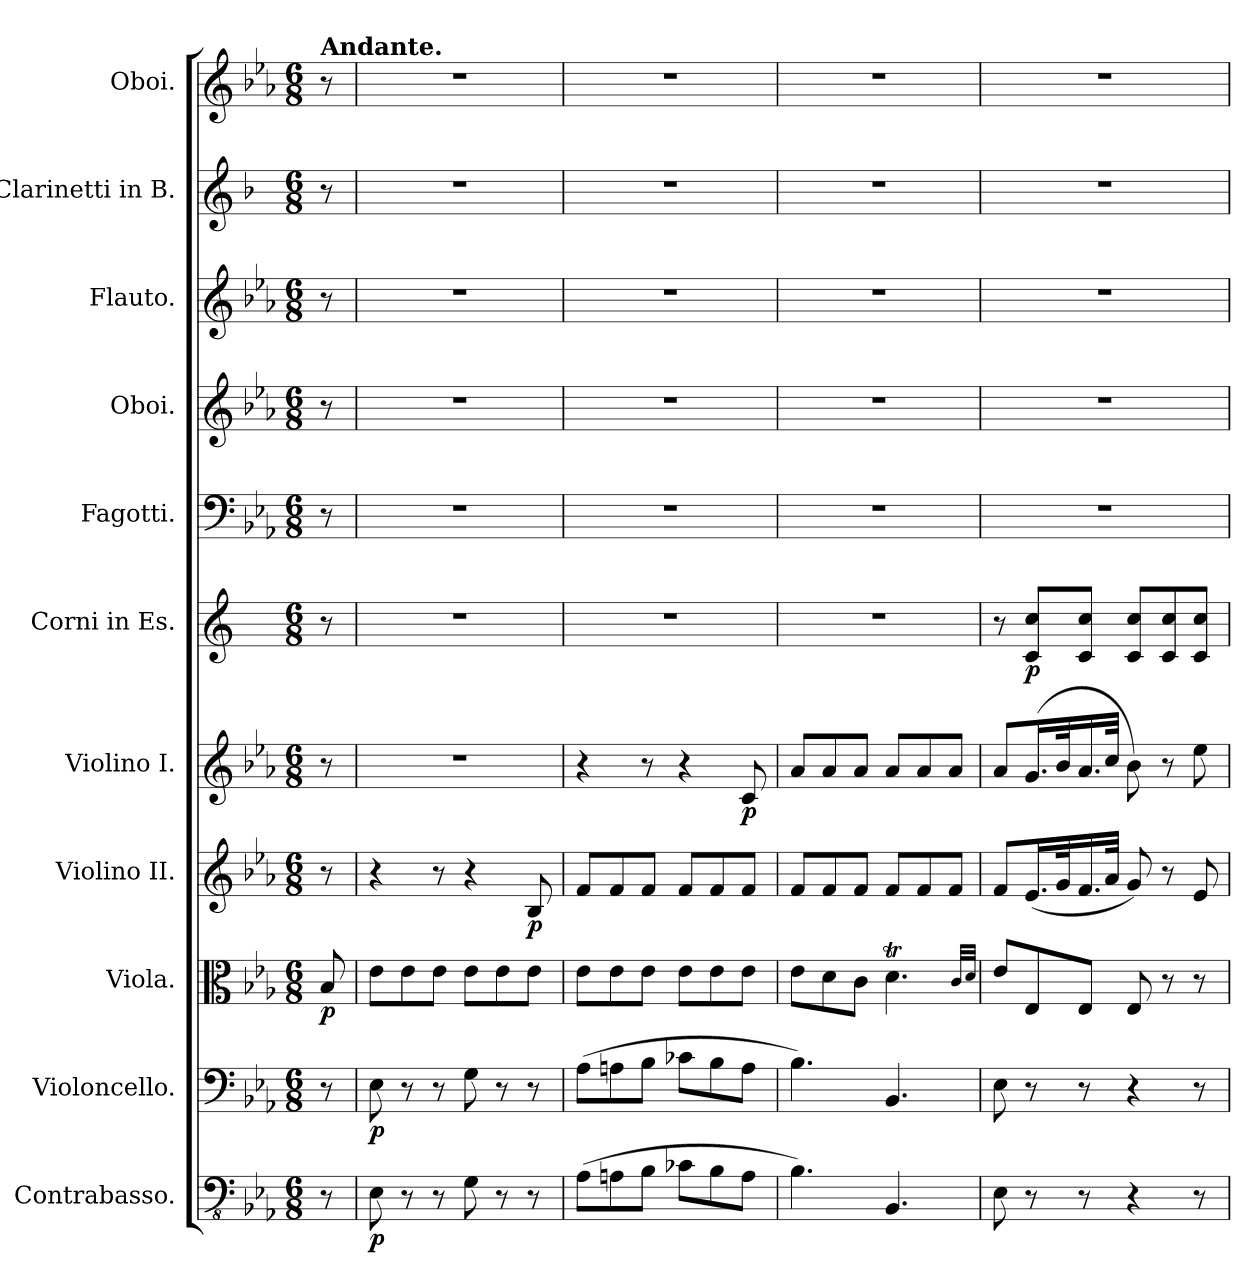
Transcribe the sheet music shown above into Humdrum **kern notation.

**kern	**dynam	**kern	**dynam	**kern	**dynam	**kern	**dynam	**kern	**dynam	**kern	**dynam	**kern	**kern	**kern	**kern	**kern
*part11	*part11	*part10	*part10	*part9	*part9	*part8	*part8	*part7	*part7	*part6	*part6	*part5	*part4	*part3	*part2	*part1
*staff11	*staff11	*staff10	*staff10	*staff9	*staff9	*staff8	*staff8	*staff7	*staff7	*staff6	*staff6	*staff5	*staff4	*staff3	*staff2	*staff1
*I"Contrabasso.	*	*I"Violoncello.	*	*I"Viola.	*	*I"Violino II.	*	*I"Violino I.	*	*I"Corni in Es.	*	*I"Fagotti.	*I"Oboi.	*I"Flauto.	*I"Clarinetti in B.	*I"Oboi.
*	*	*	*	*	*	*	*	*	*	*	*	*	*I'Ob	*I'Fl	*I'Cl	*I'Ob
*clefFv4	*	*clefF4	*	*clefC3	*	*clefG2	*	*clefG2	*	*clefG2	*	*clefF4	*clefG2	*clefG2	*clefG2	*clefG2
*	*	*	*	*	*	*	*	*	*	*ITrd5c9	*	*	*	*	*ITrd1c2	*
*k[b-e-a-]	*	*k[b-e-a-]	*	*k[b-e-a-]	*	*k[b-e-a-]	*	*k[b-e-a-]	*	*k[b-e-a-]	*	*k[b-e-a-]	*k[b-e-a-]	*k[b-e-a-]	*k[b-e-a-]	*k[b-e-a-]
*M6/8	*	*M6/8	*	*M6/8	*	*M6/8	*	*M6/8	*	*M6/8	*	*M6/8	*M6/8	*M6/8	*M6/8	*M6/8
=1	=1	=1	=1	=1	=1	=1	=1	=1	=1	=1	=1	=1	=1	=1	=1	=1
!	!	!	!	!	!	!	!	!	!	!	!	!	!	!	!	!LO:TX:a:B:t=Andante.
!	!	!	!	!	!LO:DY:b	!	!	!	!	!	!	!	!	!	!	!
8r	.	8r	.	8B-/	p	8r	.	8r	.	8r	.	8r	8r	8r	8r	8r
=2	=2	=2	=2	=2	=2	=2	=2	=2	=2	=2	=2	=2	=2	=2	=2	=2
!	!LO:DY:b	!	!LO:DY:b	!	!	!	!	!	!	!	!	!	!	!	!	!
8EE-\	p	8E-\	p	8e-\L	.	4r	.	2.r	.	2.r	.	2.r	2.r	2.r	2.r	2.r
8r	.	8r	.	8e-\	.	.	.	.	.	.	.	.	.	.	.	.
8r	.	8r	.	8e-\J	.	8r	.	.	.	.	.	.	.	.	.	.
8GG\	.	8G\	.	8e-\L	.	4r	.	.	.	.	.	.	.	.	.	.
8r	.	8r	.	8e-\	.	.	.	.	.	.	.	.	.	.	.	.
!	!	!	!	!	!	!	!LO:DY:b	!	!	!	!	!	!	!	!	!
8r	.	8r	.	8e-\J	.	8B-/	p	.	.	.	.	.	.	.	.	.
=3	=3	=3	=3	=3	=3	=3	=3	=3	=3	=3	=3	=3	=3	=3	=3	=3
(>8AA-\L	.	(>8A-\L	.	8e-\L	.	8f/L	.	4r	.	2.r	.	2.r	2.r	2.r	2.r	2.r
8AAn\	.	8An\	.	8e-\	.	8f/	.	.	.	.	.	.	.	.	.	.
8BB-\J	.	8B-\J	.	8e-\J	.	8f/J	.	8r	.	.	.	.	.	.	.	.
8C-X\L	.	8c-X\L	.	8e-\L	.	8f/L	.	4r	.	.	.	.	.	.	.	.
8BB-\	.	8B-\	.	8e-\	.	8f/	.	.	.	.	.	.	.	.	.	.
!	!	!	!	!	!	!	!	!	!LO:DY:b	!	!	!	!	!	!	!
8AA\J	.	8A\J	.	8e-\J	.	8f/J	.	8c/	p	.	.	.	.	.	.	.
=4	=4	=4	=4	=4	=4	=4	=4	=4	=4	=4	=4	=4	=4	=4	=4	=4
4.BB-\)	.	4.B-\)	.	8e-\L	.	8f/L	.	8a-/L	.	2.r	.	2.r	2.r	2.r	2.r	2.r
.	.	.	.	8d\	.	8f/	.	8a-/	.	.	.	.	.	.	.	.
.	.	.	.	8c\J	.	8f/J	.	8a-/J	.	.	.	.	.	.	.	.
4.BBB-/	.	4.BB-/	.	4.dt\	.	8f/L	.	8a-/L	.	.	.	.	.	.	.	.
.	.	.	.	.	.	8f/	.	8a-/	.	.	.	.	.	.	.	.
.	.	.	.	.	.	8f/J	.	8a-/J	.	.	.	.	.	.	.	.
.	.	.	.	32qc/LLL	.	.	.	.	.	.	.	.	.	.	.	.
.	.	.	.	32qd/JJJ	.	.	.	.	.	.	.	.	.	.	.	.
=5	=5	=5	=5	=5	=5	=5	=5	=5	=5	=5	=5	=5	=5	=5	=5	=5
8EE-\	.	8E-\	.	8e-/L	.	8f/L	.	8a-/L	.	8r	.	2.r	2.r	2.r	2.r	2.r
!	!	!	!	!	!	!	!	!	!	!	!LO:DY:b	!	!	!	!	!
8r	.	8r	.	8E-/	.	(<16.e-/L	.	(<16.g/L	.	8E-/ 8e-/L	p	.	.	.	.	.
.	.	.	.	.	.	32g/K	.	32b-/K	.	.	.	.	.	.	.	.
8r	.	8r	.	8E-/J	.	16.f/	.	16.a-/	.	8E-/ 8e-/J	.	.	.	.	.	.
.	.	.	.	.	.	32a-/JJk	.	32cc/JJk	.	.	.	.	.	.	.	.
4r	.	4r	.	8E-/	.	8g/)	.	8b-\)	.	8E-/ 8e-/L	.	.	.	.	.	.
.	.	.	.	8r	.	8r	.	8r	.	8E-/ 8e-/	.	.	.	.	.	.
8r	.	8r	.	8r	.	8e-/	.	8ee-\	.	8E-/ 8e-/J	.	.	.	.	.	.
=	=	=	=	=	=	=	=	=	=	=	=	=	=	=	=	=
*-	*-	*-	*-	*-	*-	*-	*-	*-	*-	*-	*-	*-	*-	*-	*-	*-
